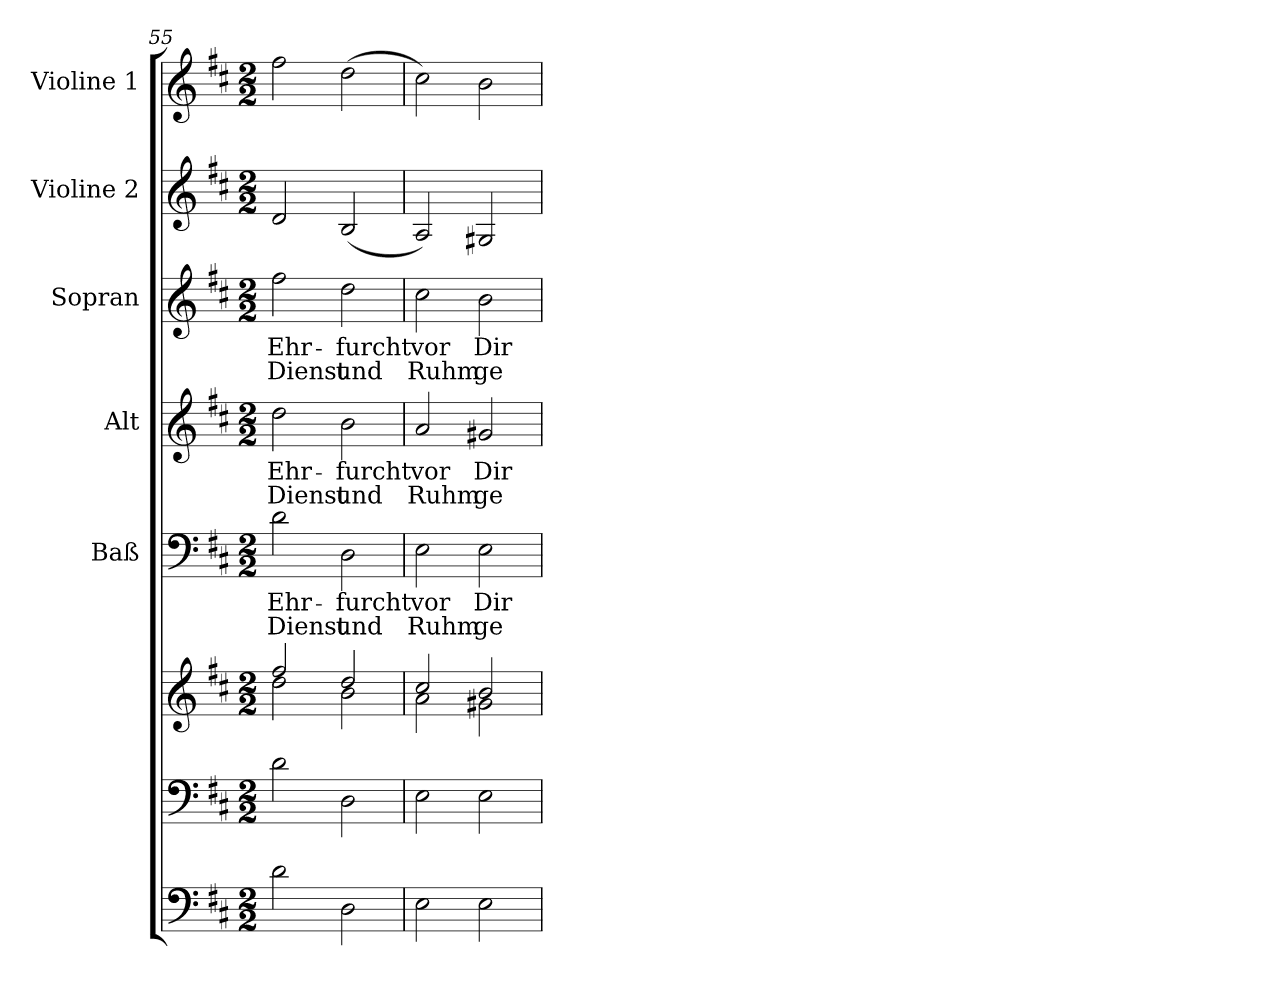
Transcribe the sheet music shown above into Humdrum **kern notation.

**kern	**kern	**kern	**kern	**text	**text	**kern	**text	**text	**kern	**text	**text	**kern	**kern
*part7	*part6	*part6	*part5	*part5	*part5	*part4	*part4	*part4	*part3	*part3	*part3	*part2	*part1
*staff8	*staff7	*staff6	*staff5	*staff5	*staff5	*staff4	*staff4	*staff4	*staff3	*staff3	*staff3	*staff2	*staff1
*	*	*	*I"Baß	*	*	*I"Alt	*	*	*I"Sopran	*	*	*I"Violine 2	*I"Violine 1
*	*	*	*	*	*	*	*	*	*	*	*	*I'Vln	*I'Vln
*clefF4	*clefF4	*clefG2	*clefF4	*	*	*clefG2	*	*	*clefG2	*	*	*clefG2	*clefG2
*ITrd7c12	*	*	*	*	*	*	*	*	*	*	*	*	*
*k[f#c#]	*k[f#c#]	*k[f#c#]	*k[f#c#]	*	*	*k[f#c#]	*	*	*k[f#c#]	*	*	*k[f#c#]	*k[f#c#]
*D:	*D:	*D:	*D:	*	*	*D:	*	*	*D:	*	*	*D:	*D:
*M2/2	*M2/2	*M2/2	*M2/2	*	*	*M2/2	*	*	*M2/2	*	*	*M2/2	*M2/2
=55	=55	=55	=55	=55	=55	=55	=55	=55	=55	=55	=55	=55	=55
*	*	*^	*	*	*	*	*	*	*	*	*	*	*
!	!	!	!	!	!LO:LY:b	!LO:LY:b	!	!LO:LY:b	!LO:LY:b	!	!LO:LY:b	!LO:LY:b	!	!
2D\	2d\	2ff#/	2dd\	2d\	Ehr-	Dienst	2dd\	Ehr-	Dienst	2ff#\	Ehr-	Dienst	2d/	2ff#\
!	!	!	!	!	!LO:LY:b	!LO:LY:b	!	!LO:LY:b	!LO:LY:b	!	!LO:LY:b	!LO:LY:b	!	!
2DD\	2D\	2dd/	2b\	2D\	-furcht	und	2b\	-furcht	und	2dd\	-furcht	und	(<2B/	(>2dd\
=56	=56	=56	=56	=56	=56	=56	=56	=56	=56	=56	=56	=56	=56	=56
!	!	!	!	!	!LO:LY:b	!LO:LY:b	!	!LO:LY:b	!LO:LY:b	!	!LO:LY:b	!LO:LY:b	!	!
2EE\	2E\	2cc#/	2a\	2E\	vor	Ruhm	2a/	vor	Ruhm	2cc#\	vor	Ruhm	2A/)	2cc#\)
!	!	!	!	!	!LO:LY:b	!LO:LY:b	!	!LO:LY:b	!LO:LY:b	!	!LO:LY:b	!LO:LY:b	!	!
2EE\	2E\	2b/	2g#X\	2E\	Dir	ge-	2g#X/	Dir	ge-	2b\	Dir	ge-	2G#X/	2b\
*	*	*v	*v	*	*	*	*	*	*	*	*	*	*	*
=	=	=	=	=	=	=	=	=	=	=	=	=	=
*-	*-	*-	*-	*-	*-	*-	*-	*-	*-	*-	*-	*-	*-
